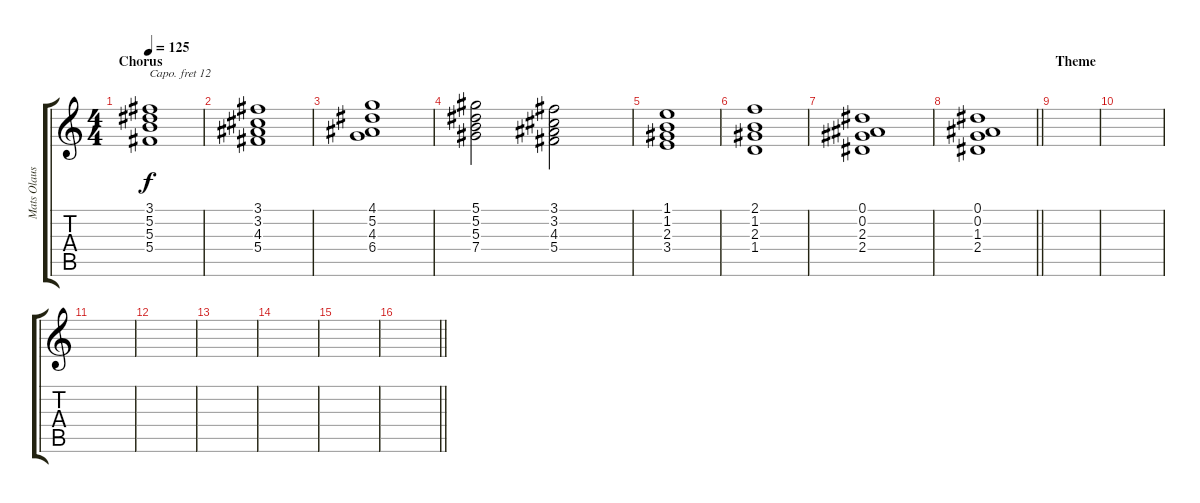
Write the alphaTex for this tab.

\track ("Mats Olausson" "Mats Olaus") {instrument percussiveorgan}
\staff {score tabs}
\capo 12
\tuning (Eb4 Bb3 Gb3 Db3 Ab2 Eb2) {hide}
\ts (4 4)
\section ("" "Chorus")
\tempo 125
\clef g2
\ks c
(3.1 5.2 5.3 5.4).1{dy f} |
(3.1 3.2 4.3 5.4).1 |
(4.1 5.2 4.3 6.4).1 |
(5.1 5.2 5.3 7.4).2 (3.1 3.2 4.3 5.4).2 |
(1.1 1.2 2.3 3.4).1 |
(2.1 1.2 2.3 1.4).1 |
(0.1 0.2 2.3 2.4).1 |
\barLineRight lightlight
(0.1 0.2 1.3 2.4).1 |
\section ("" "Theme")
|
|
|
|
|
|
|
\barLineRight lightlight
